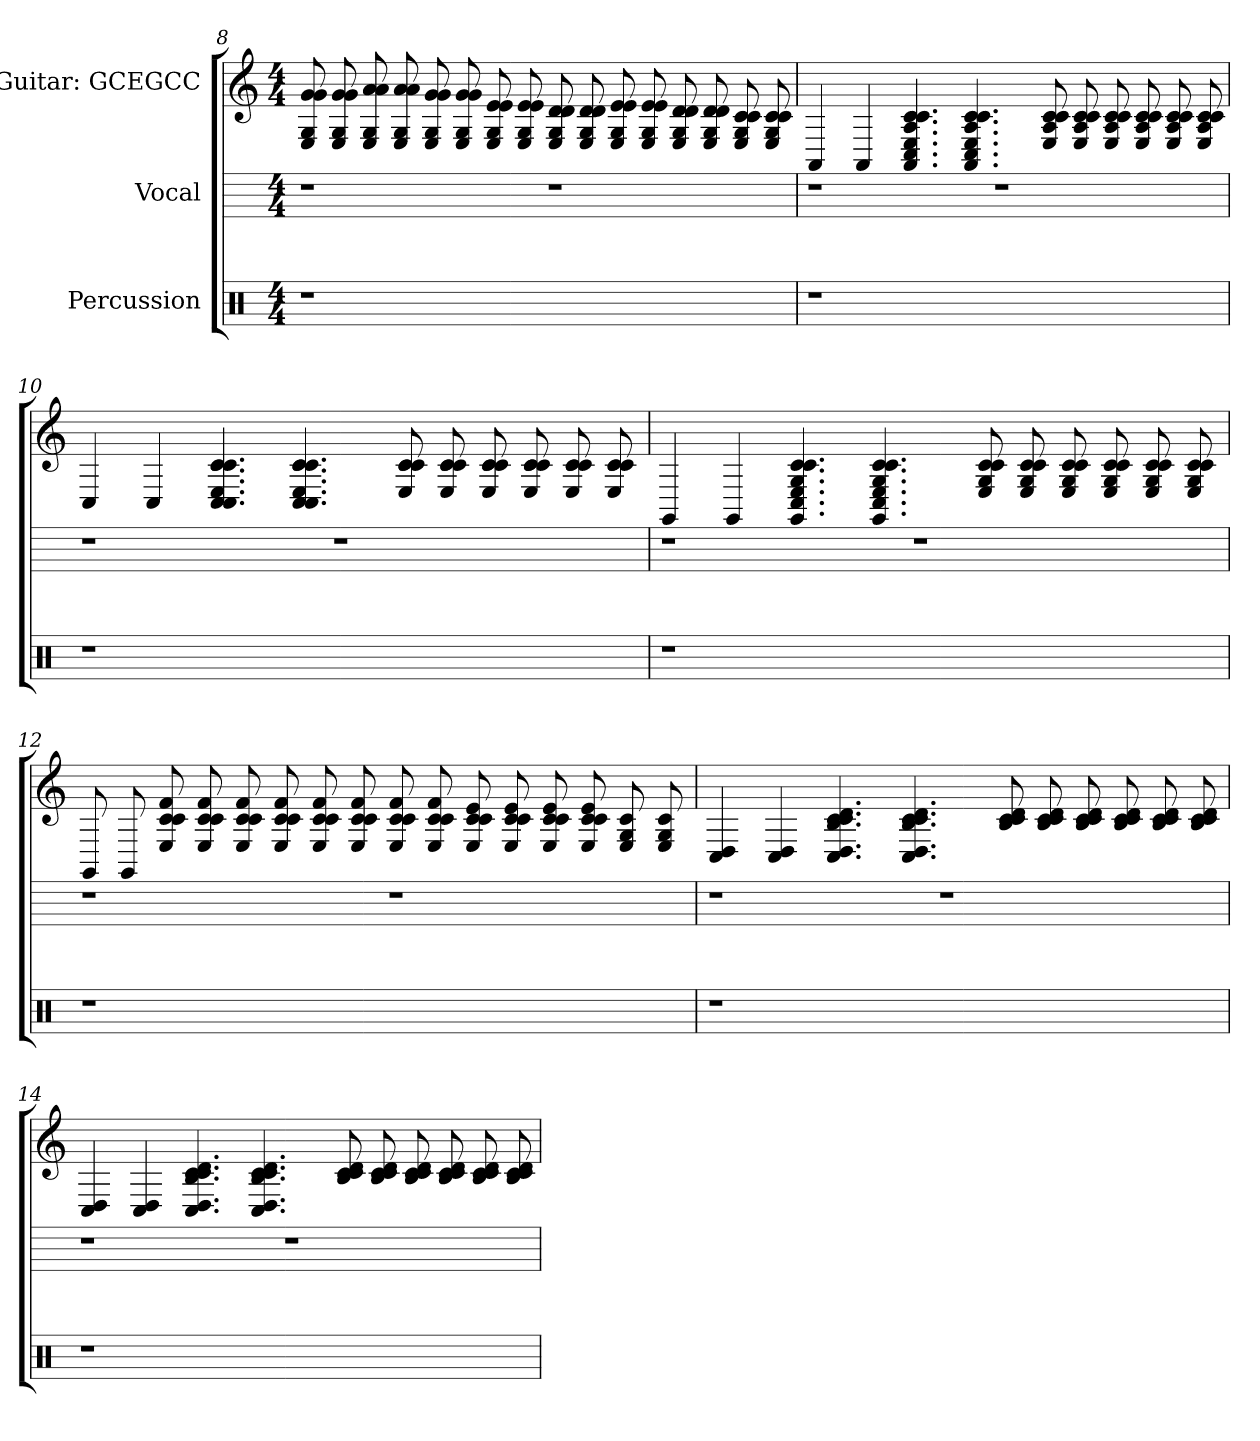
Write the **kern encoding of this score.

**kern	**kern	**kern
*part3	*part2	*part1
*staff3	*staff2	*staff1
*I"Percussion	*I"Vocal	*I"Guitar: GCEGCC
*clefX	*	*
*k[]	*k[]	*k[]
*M4/4	*M4/4	*M4/4
=8	=8	=8
1r	1r	8g 8g 8G 8E
.	.	8g 8g 8G 8E
.	.	8a 8a 8G 8E
.	.	8a 8a 8G 8E
.	.	8g 8g 8G 8E
.	.	8g 8g 8G 8E
.	.	8e 8e 8G 8E
.	.	8e 8e 8G 8E
1ryy	1r	8d 8d 8G 8E
.	.	8d 8d 8G 8E
.	.	8e 8e 8G 8E
.	.	8e 8e 8G 8E
.	.	8d 8d 8G 8E
.	.	8d 8d 8G 8E
.	.	8c 8c 8G 8E
.	.	8c 8c 8G 8E
=9	=9	=9
1r	1r	4AA
.	.	4AA
.	.	4.c 4.c 4.A 4.E 4.C 4.AA
.	.	4.c 4.c 4.A 4.E 4.C 4.AA
1ryy	1r	.
.	.	8c 8c 8A 8E
.	.	8c 8c 8A 8E
.	.	8c 8c 8A 8E
.	.	8c 8c 8A 8E
.	.	8c 8c 8A 8E
.	.	8c 8c 8A 8E
=10	=10	=10
1r	1r	4C
.	.	4C
.	.	4.c 4.c 4.c 4.E 4.C 4.C
.	.	4.c 4.c 4.c 4.E 4.C 4.C
1ryy	1r	.
.	.	8c 8c 8c 8E
.	.	8c 8c 8c 8E
.	.	8c 8c 8c 8E
.	.	8c 8c 8c 8E
.	.	8c 8c 8c 8E
.	.	8c 8c 8c 8E
=11	=11	=11
1r	1r	4GG
.	.	4GG
.	.	4.c 4.c 4.G 4.E 4.C 4.GG
.	.	4.c 4.c 4.G 4.E 4.C 4.GG
1ryy	1r	.
.	.	8c 8c 8G 8E
.	.	8c 8c 8G 8E
.	.	8c 8c 8G 8E
.	.	8c 8c 8G 8E
.	.	8c 8c 8G 8E
.	.	8c 8c 8G 8E
=12	=12	=12
1r	1r	8GG
.	.	8GG
.	.	8c 8f 8c 8E
.	.	8c 8f 8c 8E
.	.	8c 8f 8c 8E
.	.	8c 8f 8c 8E
.	.	8c 8f 8c 8E
.	.	8c 8f 8c 8E
1ryy	1r	8c 8f 8c 8E
.	.	8c 8f 8c 8E
.	.	8c 8e 8c 8E
.	.	8c 8e 8c 8E
.	.	8c 8e 8c 8E
.	.	8c 8e 8c 8E
.	.	8c 8G 8E
.	.	8c 8G 8E
=13	=13	=13
1r	1r	4C 4D
.	.	4C 4D
.	.	4.c 4.c 4.d 4.B 4.C 4.D
.	.	4.c 4.c 4.d 4.B 4.C 4.D
1ryy	1r	.
.	.	8c 8c 8d 8B
.	.	8c 8c 8d 8B
.	.	8c 8c 8d 8B
.	.	8c 8c 8d 8B
.	.	8c 8c 8d 8B
.	.	8c 8c 8d 8B
=14	=14	=14
1r	1r	4C 4D
.	.	4C 4D
.	.	4.c 4.c 4.d 4.B 4.C 4.D
.	.	4.c 4.c 4.d 4.B 4.C 4.D
1ryy	1r	.
.	.	8c 8c 8d 8B
.	.	8c 8c 8d 8B
.	.	8c 8c 8d 8B
.	.	8c 8c 8d 8B
.	.	8c 8c 8d 8B
.	.	8c 8c 8d 8B
=	=	=
*-	*-	*-
